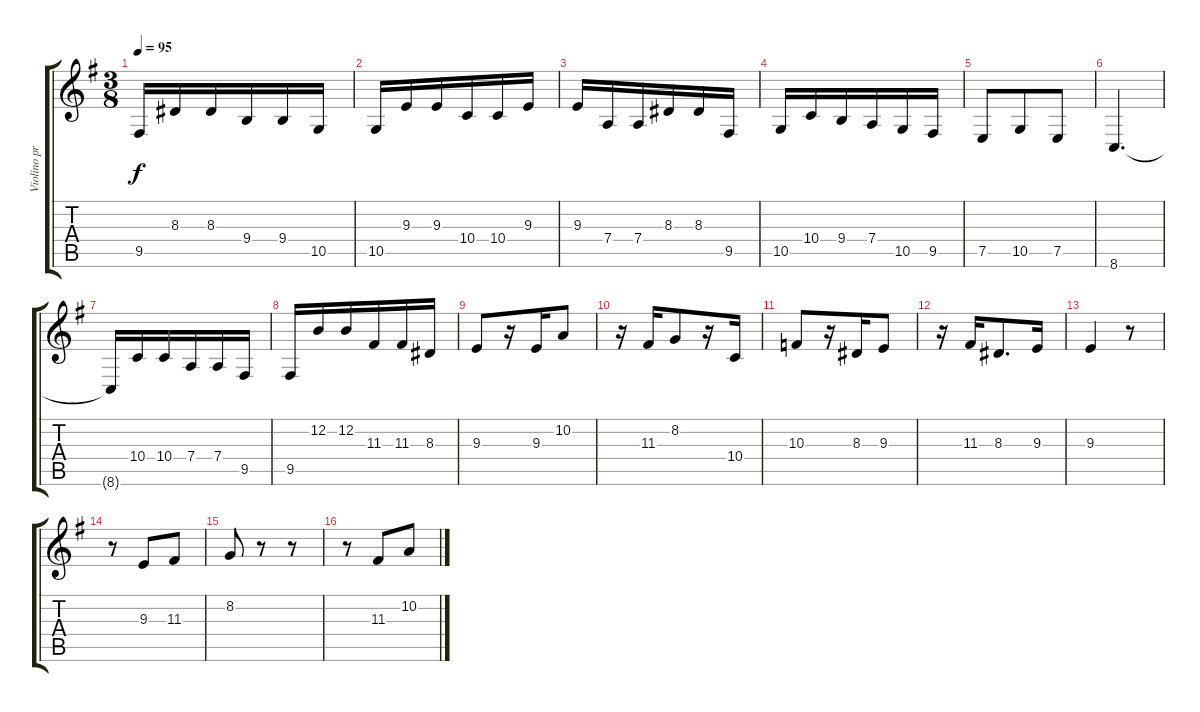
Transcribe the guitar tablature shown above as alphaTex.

\track ("Violino principale" "Violino pr") {instrument violin}
\staff {score tabs}
\tuning (E4 B3 G3 D3 A2 E2) {hide}
\ts (3 8)
\tempo 95
\clef g2
\ks g
9.5.16{dy f} 8.3.16{beam merge} 8.3.16 9.4.16{beam merge} 9.4.16 10.5.16 |
10.5.16 9.3.16{beam merge} 9.3.16 10.4.16{beam merge} 10.4.16 9.3.16 |
9.3.16 7.4.16{beam merge} 7.4.16 8.3.16{beam merge} 8.3.16 9.5.16 |
10.5.16 10.4.16{beam merge} 9.4.16 7.4.16{beam merge} 10.5.16 9.5.16 |
7.5.8 10.5.8 7.5.8 |
8.6.4{d} |
8.6{t}.16 10.4.16{beam merge} 10.4.16 7.4.16{beam merge} 7.4.16 9.5.16 |
9.5.16 12.2.16 12.2.16 11.3.16 11.3.16 8.3.16 |
9.3.8 r.16 9.3.16 10.2.8 |
r.16 11.3.16 8.2.8 r.16 10.4.16 |
10.3.8 r.16 8.3.16 9.3.8 |
r.16 11.3.16 8.3.8{d} 9.3.16 |
9.3.4 r.8 |
r.8 9.3.8 11.3.8 |
8.2.8 r.8 r.8 |
r.8 11.3.8 10.2.8
